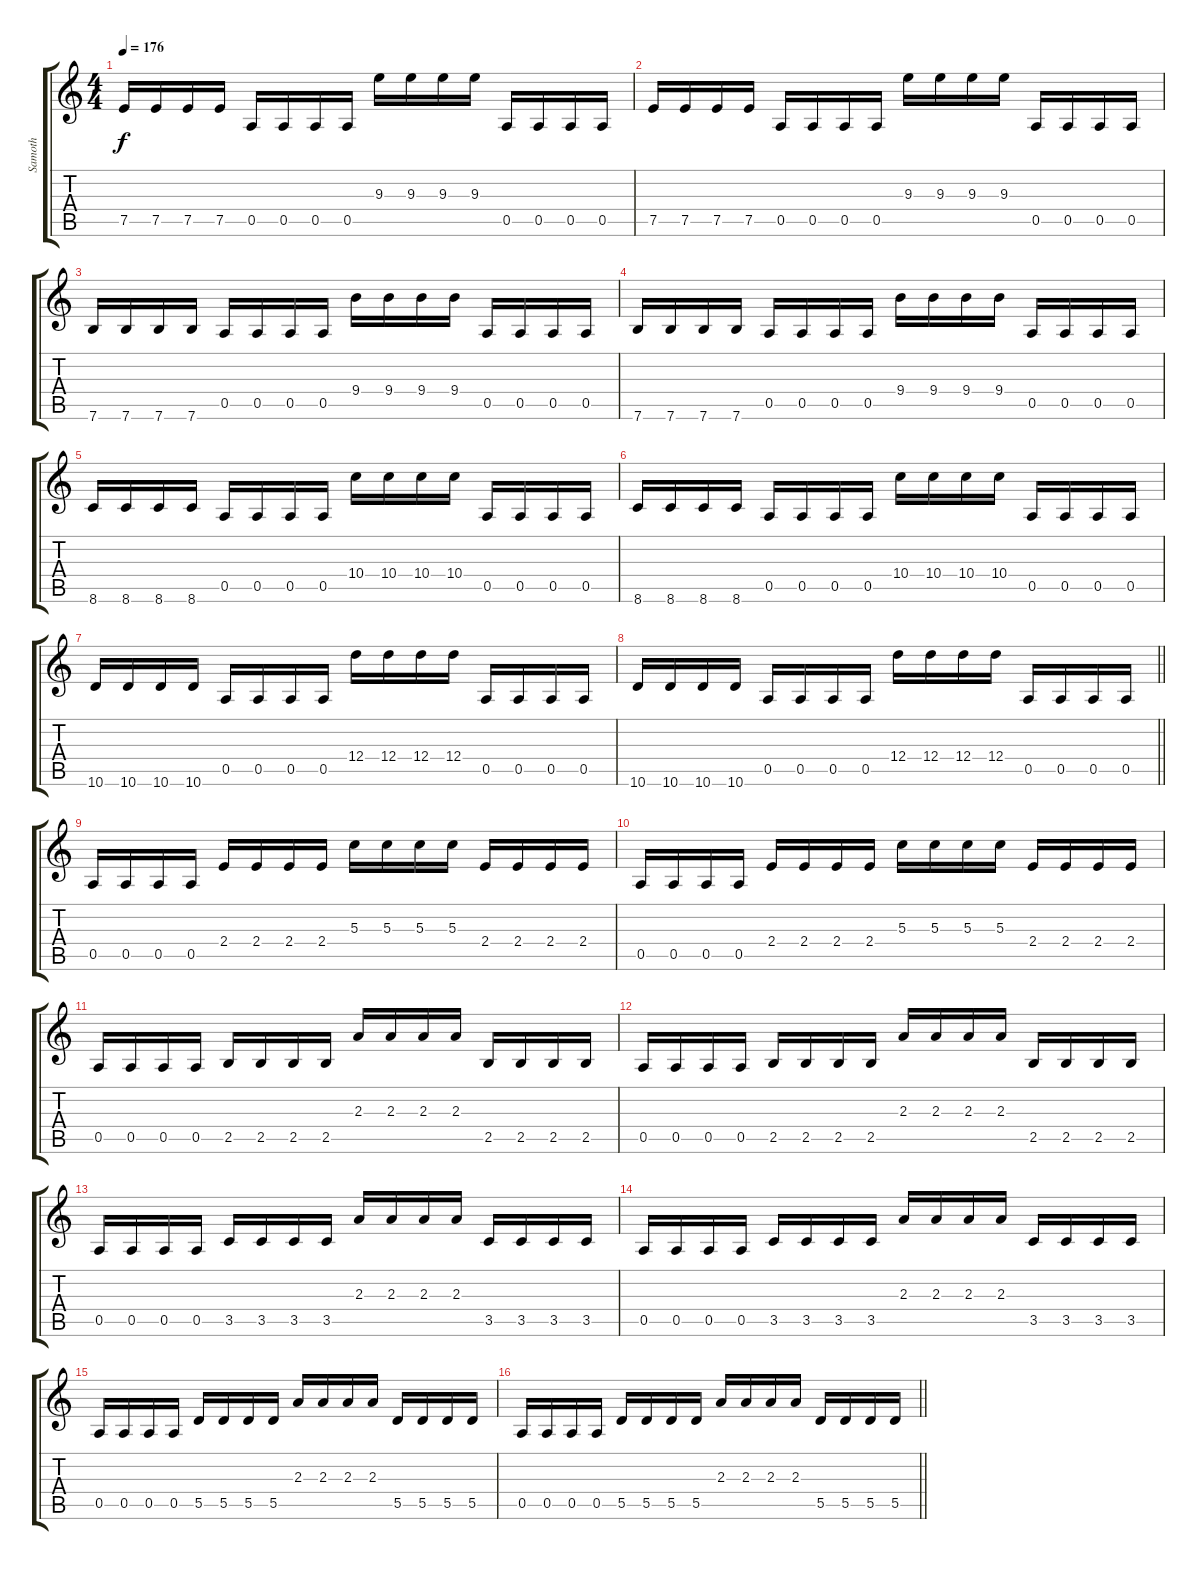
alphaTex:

\track ("Samoth" "Samoth") {instrument overdrivenguitar}
\staff {score tabs}
\tuning (E4 B3 G3 D3 A2 E2) {hide}
\ts (4 4)
\section ("" "")
\tempo 176
\clef g2
\ks c
7.5.16{dy f} 7.5.16 7.5.16 7.5.16 0.5.16 0.5.16 0.5.16 0.5.16 9.3.16 9.3.16 9.3.16 9.3.16 0.5.16 0.5.16 0.5.16 0.5.16 |
7.5.16 7.5.16 7.5.16 7.5.16 0.5.16 0.5.16 0.5.16 0.5.16 9.3.16 9.3.16 9.3.16 9.3.16 0.5.16 0.5.16 0.5.16 0.5.16 |
7.6.16 7.6.16 7.6.16 7.6.16 0.5.16 0.5.16 0.5.16 0.5.16 9.4.16 9.4.16 9.4.16 9.4.16 0.5.16 0.5.16 0.5.16 0.5.16 |
7.6.16 7.6.16 7.6.16 7.6.16 0.5.16 0.5.16 0.5.16 0.5.16 9.4.16 9.4.16 9.4.16 9.4.16 0.5.16 0.5.16 0.5.16 0.5.16 |
8.6.16 8.6.16 8.6.16 8.6.16 0.5.16 0.5.16 0.5.16 0.5.16 10.4.16 10.4.16 10.4.16 10.4.16 0.5.16 0.5.16 0.5.16 0.5.16 |
8.6.16 8.6.16 8.6.16 8.6.16 0.5.16 0.5.16 0.5.16 0.5.16 10.4.16 10.4.16 10.4.16 10.4.16 0.5.16 0.5.16 0.5.16 0.5.16 |
10.6.16 10.6.16 10.6.16 10.6.16 0.5.16 0.5.16 0.5.16 0.5.16 12.4.16 12.4.16 12.4.16 12.4.16 0.5.16 0.5.16 0.5.16 0.5.16 |
\barLineRight lightlight
10.6.16 10.6.16 10.6.16 10.6.16 0.5.16 0.5.16 0.5.16 0.5.16 12.4.16 12.4.16 12.4.16 12.4.16 0.5.16 0.5.16 0.5.16 0.5.16 |
\section ("" "")
0.5.16 0.5.16 0.5.16 0.5.16 2.4.16 2.4.16 2.4.16 2.4.16 5.3.16 5.3.16 5.3.16 5.3.16 2.4.16 2.4.16 2.4.16 2.4.16 |
0.5.16 0.5.16 0.5.16 0.5.16 2.4.16 2.4.16 2.4.16 2.4.16 5.3.16 5.3.16 5.3.16 5.3.16 2.4.16 2.4.16 2.4.16 2.4.16 |
0.5.16 0.5.16 0.5.16 0.5.16 2.5.16 2.5.16 2.5.16 2.5.16 2.3.16 2.3.16 2.3.16 2.3.16 2.5.16 2.5.16 2.5.16 2.5.16 |
0.5.16 0.5.16 0.5.16 0.5.16 2.5.16 2.5.16 2.5.16 2.5.16 2.3.16 2.3.16 2.3.16 2.3.16 2.5.16 2.5.16 2.5.16 2.5.16 |
0.5.16 0.5.16 0.5.16 0.5.16 3.5.16 3.5.16 3.5.16 3.5.16 2.3.16 2.3.16 2.3.16 2.3.16 3.5.16 3.5.16 3.5.16 3.5.16 |
0.5.16 0.5.16 0.5.16 0.5.16 3.5.16 3.5.16 3.5.16 3.5.16 2.3.16 2.3.16 2.3.16 2.3.16 3.5.16 3.5.16 3.5.16 3.5.16 |
0.5.16 0.5.16 0.5.16 0.5.16 5.5.16 5.5.16 5.5.16 5.5.16 2.3.16 2.3.16 2.3.16 2.3.16 5.5.16 5.5.16 5.5.16 5.5.16 |
\barLineRight lightlight
0.5.16 0.5.16 0.5.16 0.5.16 5.5.16 5.5.16 5.5.16 5.5.16 2.3.16 2.3.16 2.3.16 2.3.16 5.5.16 5.5.16 5.5.16 5.5.16
